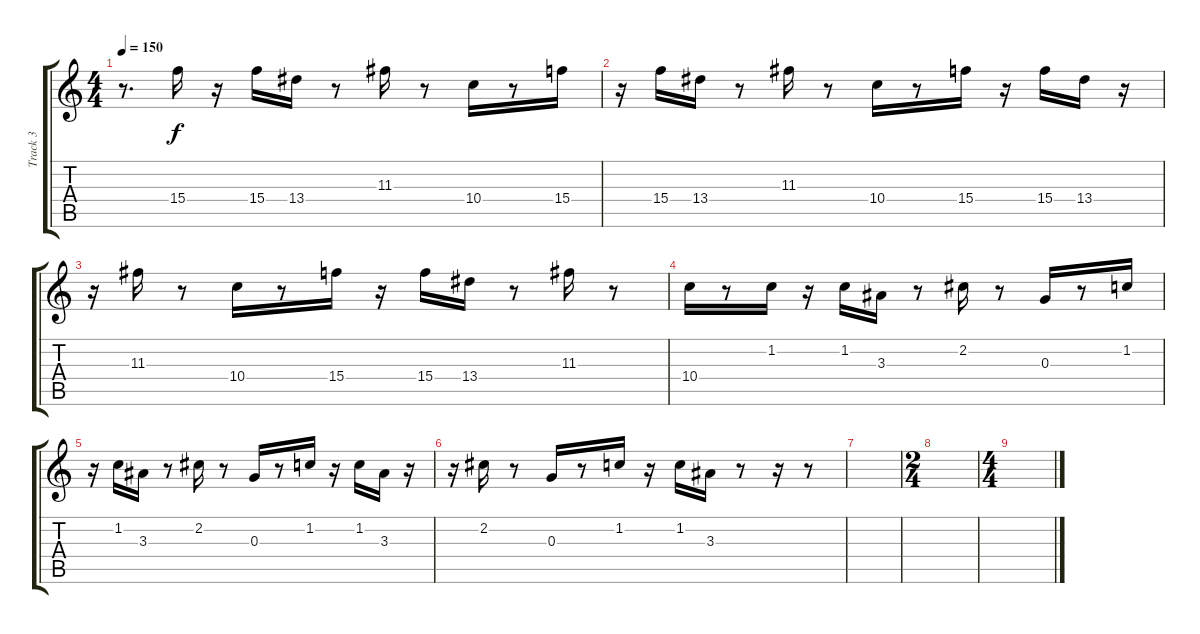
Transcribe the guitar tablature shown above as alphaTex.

\track ("Track 3" "Track 3") {instrument distortionguitar}
\staff {score tabs}
\tuning (E4 B3 G3 D3 A2 E2) {hide}
\ts (4 4)
\tempo 150
\clef g2
\ks c
r.8{d dy f} 15.4.16 r.16 15.4.16 13.4.16 r.8 11.3.16 r.8 10.4.16 r.8 15.4.16 |
r.16 15.4.16 13.4.16 r.8 11.3.16 r.8 10.4.16 r.8 15.4.16 r.16 15.4.16 13.4.16 r.16 |
r.16 11.3.16 r.8 10.4.16 r.8 15.4.16 r.16 15.4.16 13.4.16 r.8 11.3.16 r.8 |
10.4.16 r.8 1.2.16 r.16 1.2.16 3.3.16 r.8 2.2.16 r.8 0.3.16 r.8 1.2.16 |
r.16 1.2.16 3.3.16 r.8 2.2.16 r.8 0.3.16 r.8 1.2.16 r.16 1.2.16 3.3.16 r.16 |
r.16 2.2.16 r.8 0.3.16 r.8 1.2.16 r.16 1.2.16 3.3.16 r.8 r.16 r.8 |
|
\ts (2 4)
|
\ts (4 4)
